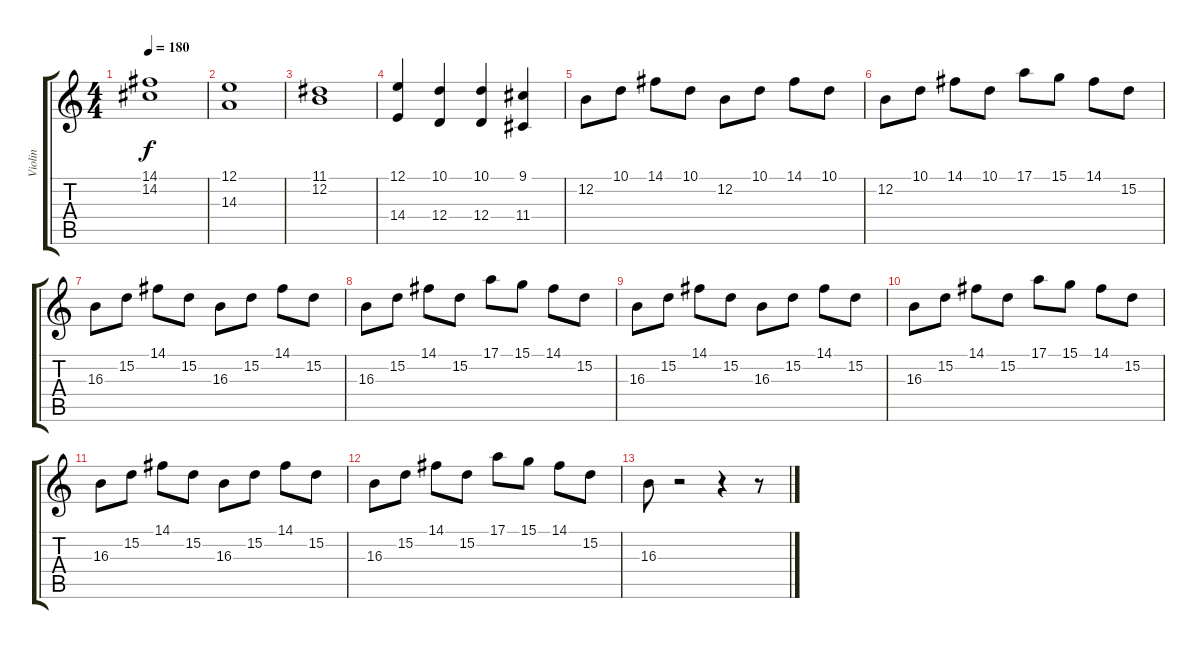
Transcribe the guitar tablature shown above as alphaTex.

\track ("Violin" "Violin") {instrument violin}
\staff {score tabs}
\tuning (E4 B3 G3 D3 A2 E2) {hide}
\ts (4 4)
\tempo 180
\clef g2
\ks c
(14.1 14.2).1{dy f} |
(12.1 14.3).1 |
(11.1 12.2).1 |
(12.1 14.4).4 (10.1 12.4).4 (10.1 12.4).4 (9.1 11.4).4 |
12.2.8 10.1.8 14.1.8 10.1.8 12.2.8 10.1.8 14.1.8 10.1.8 |
12.2.8 10.1.8 14.1.8 10.1.8 17.1.8 15.1.8 14.1.8 15.2.8 |
16.3.8 15.2.8 14.1.8 15.2.8 16.3.8 15.2.8 14.1.8 15.2.8 |
16.3.8 15.2.8 14.1.8 15.2.8 17.1.8 15.1.8 14.1.8 15.2.8 |
16.3.8 15.2.8 14.1.8 15.2.8 16.3.8 15.2.8 14.1.8 15.2.8 |
16.3.8 15.2.8 14.1.8 15.2.8 17.1.8 15.1.8 14.1.8 15.2.8 |
16.3.8 15.2.8 14.1.8 15.2.8 16.3.8 15.2.8 14.1.8 15.2.8 |
16.3.8 15.2.8 14.1.8 15.2.8 17.1.8 15.1.8 14.1.8 15.2.8 |
16.3.8 r.2 r.4 r.8
